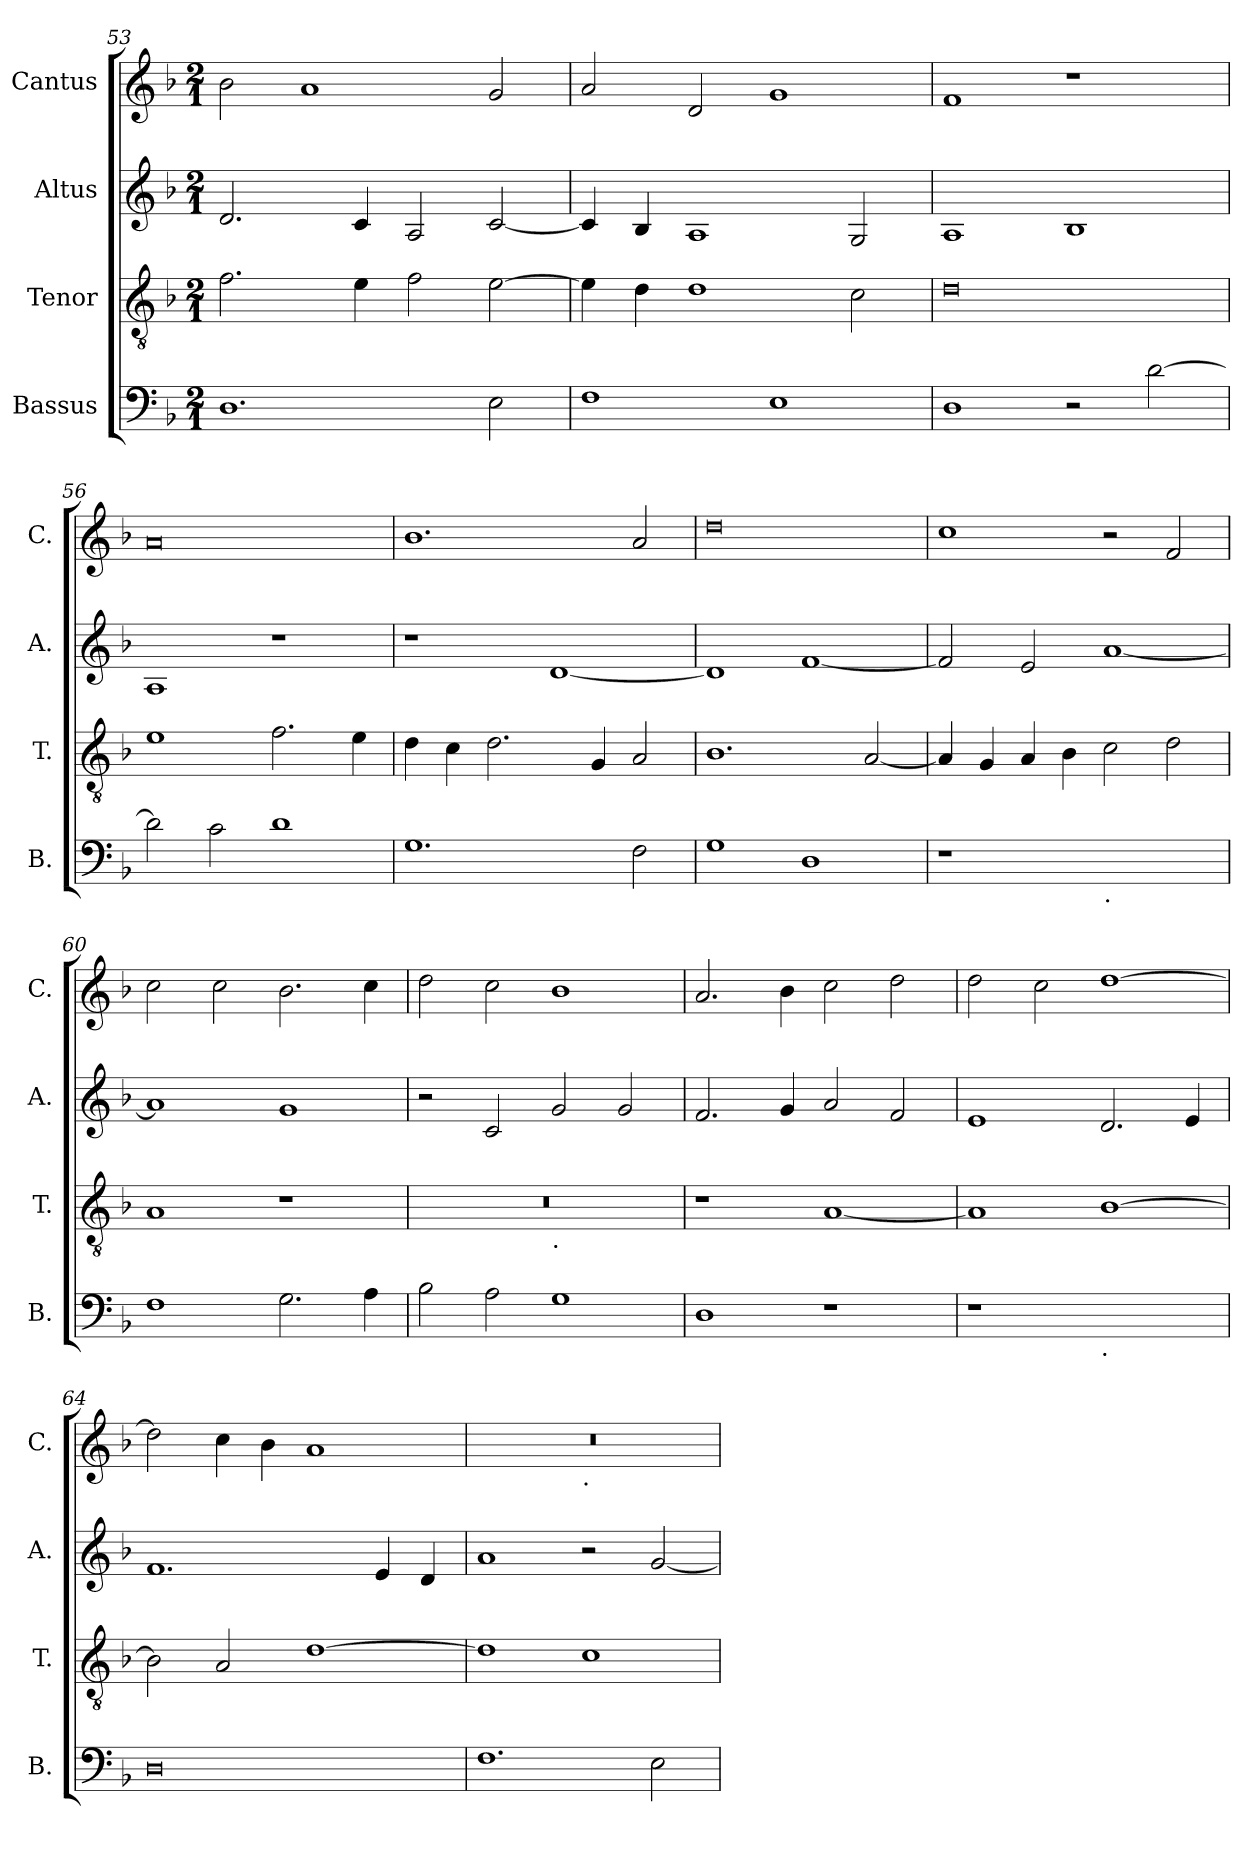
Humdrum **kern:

**kern	**kern	**kern	**kern
*part4	*part3	*part2	*part1
*staff4	*staff3	*staff2	*staff1
*I"Bassus	*I"Tenor	*I"Altus	*I"Cantus
*I'B.	*I'T.	*I'A.	*I'C.
*clefF4	*clefGv2	*clefG2	*clefG2
*k[b-]	*k[b-]	*k[b-]	*k[b-]
*M2/1	*M2/1	*M2/1	*M2/1
=53	=53	=53	=53
1.D	2.f\	2.d/	2b-\
.	.	.	1a
.	4e\	4c/	.
.	2f\	2A/	.
2E\	[2e\	[2c/	2g/
=54	=54	=54	=54
1F	4e\]	4c/]	2a/
.	4d\	4B-/	.
.	1d	1A	2d/
1E	.	.	1g
.	2c\	2G/	.
=55	=55	=55	=55
1D	0d	1A	1f
2r	.	1B-	1r
[2d\	.	.	.
=56	=56	=56	=56
2d\]	1e	1A	0a
2c\	.	.	.
1d	2.f\	1r	.
.	4e\	.	.
=57	=57	=57	=57
1.G	4d\	1r	1.b-
.	4c\	.	.
.	2.d\	.	.
.	.	[1d	.
.	4G/	.	.
2F\	2A/	.	2a/
=58	=58	=58	=58
1G	1.B-	1d]	0dd
1D	.	[1f	.
.	[2A/	.	.
=59	=59	=59	=59
1r	4A/]	2f/]	1cc
.	4G/	.	.
.	4A/	2e/	.
.	4B-\	.	.
!LO:TX:b:t=.	!	!	!
1ryy	2c\	[1a	2r
.	2d\	.	2f/
=60	=60	=60	=60
1F	1A	1a]	2cc\
.	.	.	2cc\
2.G\	1r	1g	2.b-\
4A\	.	.	4cc\
=61	=61	=61	=61
*	*^	*	*
2B-\	0r	1ryy	2r	2dd\
2A\	.	.	2c/	2cc\
!	!	!LO:TX:b:t=.	!	!
1G	.	1ryy	2g/	1b-
.	.	.	2g/	.
*	*v	*v	*	*
=62	=62	=62	=62
1D	1r	2.f/	2.a/
.	.	4g/	4b-\
1r	[1A	2a/	2cc\
.	.	2f/	2dd\
=63	=63	=63	=63
1r	1A]	1e	2dd\
.	.	.	2cc\
!LO:TX:b:t=.	!	!	!
1ryy	[1B-	2.d/	[1dd
.	.	4e/	.
=64	=64	=64	=64
0D	2B-\]	1.f	2dd\]
.	2A/	.	4cc\
.	.	.	4b-\
.	[1d	.	1a
.	.	4e/	.
.	.	4d/	.
=65	=65	=65	=65
*	*	*	*^
1.F	1d]	1a	0r	1ryy
!	!	!	!	!LO:TX:b:t=.
.	1c	2r	.	1ryy
2E\	.	[2g/	.	.
*	*	*	*v	*v
=	=	=	=
*-	*-	*-	*-
